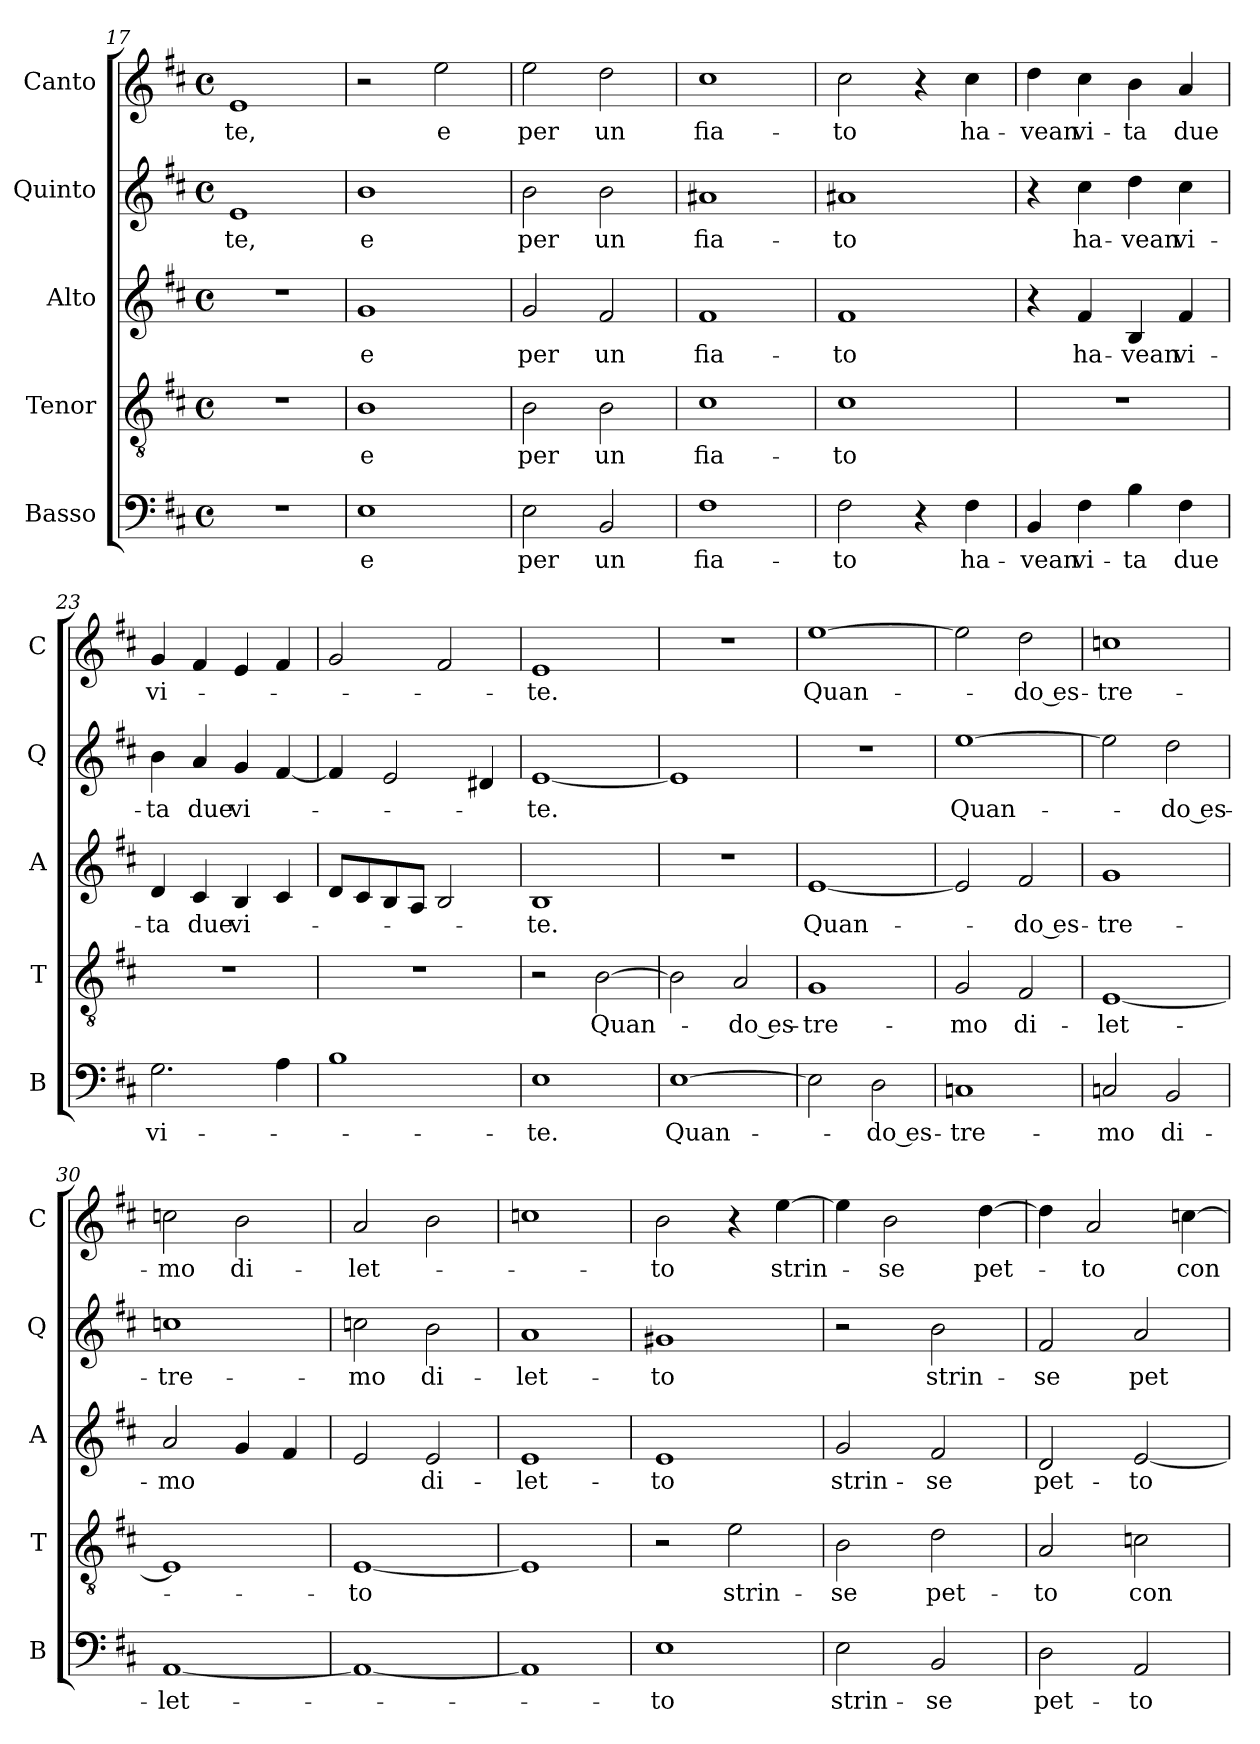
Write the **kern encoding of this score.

**kern	**text	**kern	**text	**kern	**text	**kern	**text	**kern	**text
*part5	*part5	*part4	*part4	*part3	*part3	*part2	*part2	*part1	*part1
*staff5	*staff5	*staff4	*staff4	*staff3	*staff3	*staff2	*staff2	*staff1	*staff1
*I"Basso	*	*I"Tenor	*	*I"Alto	*	*I"Quinto	*	*I"Canto	*
*I'B	*	*I'T	*	*I'A	*	*I'Q	*	*I'C	*
*clefF4	*	*clefGv2	*	*clefG2	*	*clefG2	*	*clefG2	*
*k[f#c#]	*	*k[f#c#]	*	*k[f#c#]	*	*k[f#c#]	*	*k[f#c#]	*
*D:	*	*D:	*	*D:	*	*D:	*	*D:	*
*M4/4	*	*M4/4	*	*M4/4	*	*M4/4	*	*M4/4	*
*met(c)	*	*met(c)	*	*met(c)	*	*met(c)	*	*met(c)	*
=17	=17	=17	=17	=17	=17	=17	=17	=17	=17
!	!	!	!	!	!	!	!LO:LY:b	!	!LO:LY:b
1r	.	1r	.	1r	.	1e	-te,	1e	-te,
!!LO:PB:g=z
=18	=18	=18	=18	=18	=18	=18	=18	=18	=18
!	!LO:LY:b	!	!LO:LY:b	!	!LO:LY:b	!	!LO:LY:b	!	!
1E	e	1B	e	1g	e	1b	e	2r	.
!	!	!	!	!	!	!	!	!	!LO:LY:b
.	.	.	.	.	.	.	.	2ee\	e
=19	=19	=19	=19	=19	=19	=19	=19	=19	=19
!	!LO:LY:b	!	!LO:LY:b	!	!LO:LY:b	!	!LO:LY:b	!	!LO:LY:b
2E\	per	2B\	per	2g/	per	2b\	per	2ee\	per
!	!LO:LY:b	!	!LO:LY:b	!	!LO:LY:b	!	!LO:LY:b	!	!LO:LY:b
2BB/	un	2B\	un	2f#/	un	2b\	un	2dd\	un
=20	=20	=20	=20	=20	=20	=20	=20	=20	=20
!	!LO:LY:b	!	!LO:LY:b	!	!LO:LY:b	!	!LO:LY:b	!	!LO:LY:b
1F#	fia-	1c#	fia-	1f#	fia-	1a#X	fia-	1cc#	fia-
=21	=21	=21	=21	=21	=21	=21	=21	=21	=21
!	!LO:LY:b	!	!LO:LY:b	!	!LO:LY:b	!	!LO:LY:b	!	!LO:LY:b
2F#\	-to	1c#	-to	1f#	-to	1a#X	-to	2cc#\	-to
4r	.	.	.	.	.	.	.	4r	.
!	!LO:LY:b	!	!	!	!	!	!	!	!LO:LY:b
4F#\	ha-	.	.	.	.	.	.	4cc#\	ha-
=22	=22	=22	=22	=22	=22	=22	=22	=22	=22
!	!LO:LY:b	!	!	!	!	!	!	!	!LO:LY:b
4BB/	-vean	1r	.	4r	.	4r	.	4dd\	-vean
!	!LO:LY:b	!	!	!	!LO:LY:b	!	!LO:LY:b	!	!LO:LY:b
4F#\	vi-	.	.	4f#/	ha-	4cc#\	ha-	4cc#\	vi-
!	!LO:LY:b	!	!	!	!LO:LY:b	!	!LO:LY:b	!	!LO:LY:b
4B\	-ta	.	.	4B/	-vean	4dd\	-vean	4b\	-ta
!	!LO:LY:b	!	!	!	!LO:LY:b	!	!LO:LY:b	!	!LO:LY:b
4F#\	due	.	.	4f#/	vi-	4cc#\	vi-	4a/	due
=23	=23	=23	=23	=23	=23	=23	=23	=23	=23
!	!LO:LY:b	!	!	!	!LO:LY:b	!	!LO:LY:b	!	!LO:LY:b
2.G\	vi-	1r	.	4d/	-ta	4b\	-ta	4g/	vi-
!	!	!	!	!	!LO:LY:b	!	!LO:LY:b	!	!
.	.	.	.	4c#/	due	4a/	due	4f#/	.
!	!	!	!	!	!LO:LY:b	!	!LO:LY:b	!	!
.	.	.	.	4B/	vi-	4g/	vi-	4e/	.
4A\	.	.	.	4c#/	.	[4f#/	.	4f#/	.
!!LO:LB:g=z
=24	=24	=24	=24	=24	=24	=24	=24	=24	=24
1B	.	1r	.	8d/L	.	4f#/]	.	2g/	.
.	.	.	.	8c#/	.	.	.	.	.
.	.	.	.	8B/	.	2e/	.	.	.
.	.	.	.	8A/J	.	.	.	.	.
.	.	.	.	2B/	.	.	.	2f#/	.
.	.	.	.	.	.	4d#X/	.	.	.
=25	=25	=25	=25	=25	=25	=25	=25	=25	=25
!	!LO:LY:b	!	!	!	!LO:LY:b	!	!LO:LY:b	!	!LO:LY:b
1E	-te.	2r	.	1B	-te.	[1e	-te.	1e	-te.
!	!	!	!LO:LY:b	!	!	!	!	!	!
.	.	[2B\	Quan-	.	.	.	.	.	.
=26	=26	=26	=26	=26	=26	=26	=26	=26	=26
!	!LO:LY:b	!	!	!	!	!	!	!	!
[1E	Quan-	2B\]	.	1r	.	1e]	.	1r	.
!	!	!	!LO:LY:b	!	!	!	!	!	!
.	.	2A/	-do es-	.	.	.	.	.	.
=27	=27	=27	=27	=27	=27	=27	=27	=27	=27
!	!	!	!LO:LY:b	!	!LO:LY:b	!	!	!	!LO:LY:b
2E\]	.	1G	-tre-	[1e	Quan-	1r	.	[1ee	Quan-
!	!LO:LY:b	!	!	!	!	!	!	!	!
2D\	-do es-	.	.	.	.	.	.	.	.
=28	=28	=28	=28	=28	=28	=28	=28	=28	=28
!	!LO:LY:b	!	!LO:LY:b	!	!	!	!LO:LY:b	!	!
1Cn	-tre-	2G/	-mo	2e/]	.	[1ee	Quan-	2ee\]	.
!	!	!	!LO:LY:b	!	!LO:LY:b	!	!	!	!LO:LY:b
.	.	2F#/	di-	2f#/	-do es-	.	.	2dd\	-do es-
=29	=29	=29	=29	=29	=29	=29	=29	=29	=29
!	!LO:LY:b	!	!LO:LY:b	!	!LO:LY:b	!	!	!	!LO:LY:b
2Cn/	-mo	[1E	-let-	1g	-tre-	2ee\]	.	1ccn	-tre-
!	!LO:LY:b	!	!	!	!	!	!LO:LY:b	!	!
2BB/	di-	.	.	.	.	2dd\	-do es-	.	.
!!LO:LB:g=z
=30	=30	=30	=30	=30	=30	=30	=30	=30	=30
!	!LO:LY:b	!	!	!	!LO:LY:b	!	!LO:LY:b	!	!LO:LY:b
[1AA	-let-	1E]	.	2a/	-mo	1ccn	-tre-	2ccn\	-mo
!	!	!	!	!	!	!	!	!	!LO:LY:b
.	.	.	.	4g/	.	.	.	2b\	di-
.	.	.	.	4f#/	.	.	.	.	.
=31	=31	=31	=31	=31	=31	=31	=31	=31	=31
!	!	!	!LO:LY:b	!	!	!	!LO:LY:b	!	!LO:LY:b
1AA_	.	[1E	-to	2e/	.	2ccn\	-mo	2a/	-let-
!	!	!	!	!	!LO:LY:b	!	!LO:LY:b	!	!
.	.	.	.	2e/	di-	2b\	di-	2b\	.
=32	=32	=32	=32	=32	=32	=32	=32	=32	=32
!	!	!	!	!	!LO:LY:b	!	!LO:LY:b	!	!
1AA]	.	1E]	.	1e	-let-	1a	-let-	1ccn	.
=33	=33	=33	=33	=33	=33	=33	=33	=33	=33
!	!LO:LY:b	!	!	!	!LO:LY:b	!	!LO:LY:b	!	!LO:LY:b
1E	-to	2r	.	1e	-to	1g#X	-to	2b\	-to
!	!	!	!LO:LY:b	!	!	!	!	!	!
.	.	2e\	strin-	.	.	.	.	4r	.
!	!	!	!	!	!	!	!	!	!LO:LY:b
.	.	.	.	.	.	.	.	[4ee\	strin-
=34	=34	=34	=34	=34	=34	=34	=34	=34	=34
!	!LO:LY:b	!	!LO:LY:b	!	!LO:LY:b	!	!	!	!
2E\	strin-	2B\	-se	2g/	strin-	2r	.	4ee\]	.
!	!	!	!	!	!	!	!	!	!LO:LY:b
.	.	.	.	.	.	.	.	2b\	-se
!	!LO:LY:b	!	!LO:LY:b	!	!LO:LY:b	!	!LO:LY:b	!	!
2BB/	-se	2d\	pet-	2f#/	-se	2b\	strin-	.	.
!	!	!	!	!	!	!	!	!	!LO:LY:b
.	.	.	.	.	.	.	.	[4dd\	pet-
=35	=35	=35	=35	=35	=35	=35	=35	=35	=35
!	!LO:LY:b	!	!LO:LY:b	!	!LO:LY:b	!	!LO:LY:b	!	!
2D\	pet-	2A/	-to	2d/	pet-	2f#/	-se	4dd\]	.
!	!	!	!	!	!	!	!	!	!LO:LY:b
.	.	.	.	.	.	.	.	2a/	-to
!	!LO:LY:b	!	!LO:LY:b	!	!LO:LY:b	!	!LO:LY:b	!	!
2AA/	-to	2cn\	con	[2e/	-to	2a/	pet-	.	.
!	!	!	!	!	!	!	!	!	!LO:LY:b
.	.	.	.	.	.	.	.	[4ccn\	con
=	=	=	=	=	=	=	=	=	=
*-	*-	*-	*-	*-	*-	*-	*-	*-	*-
